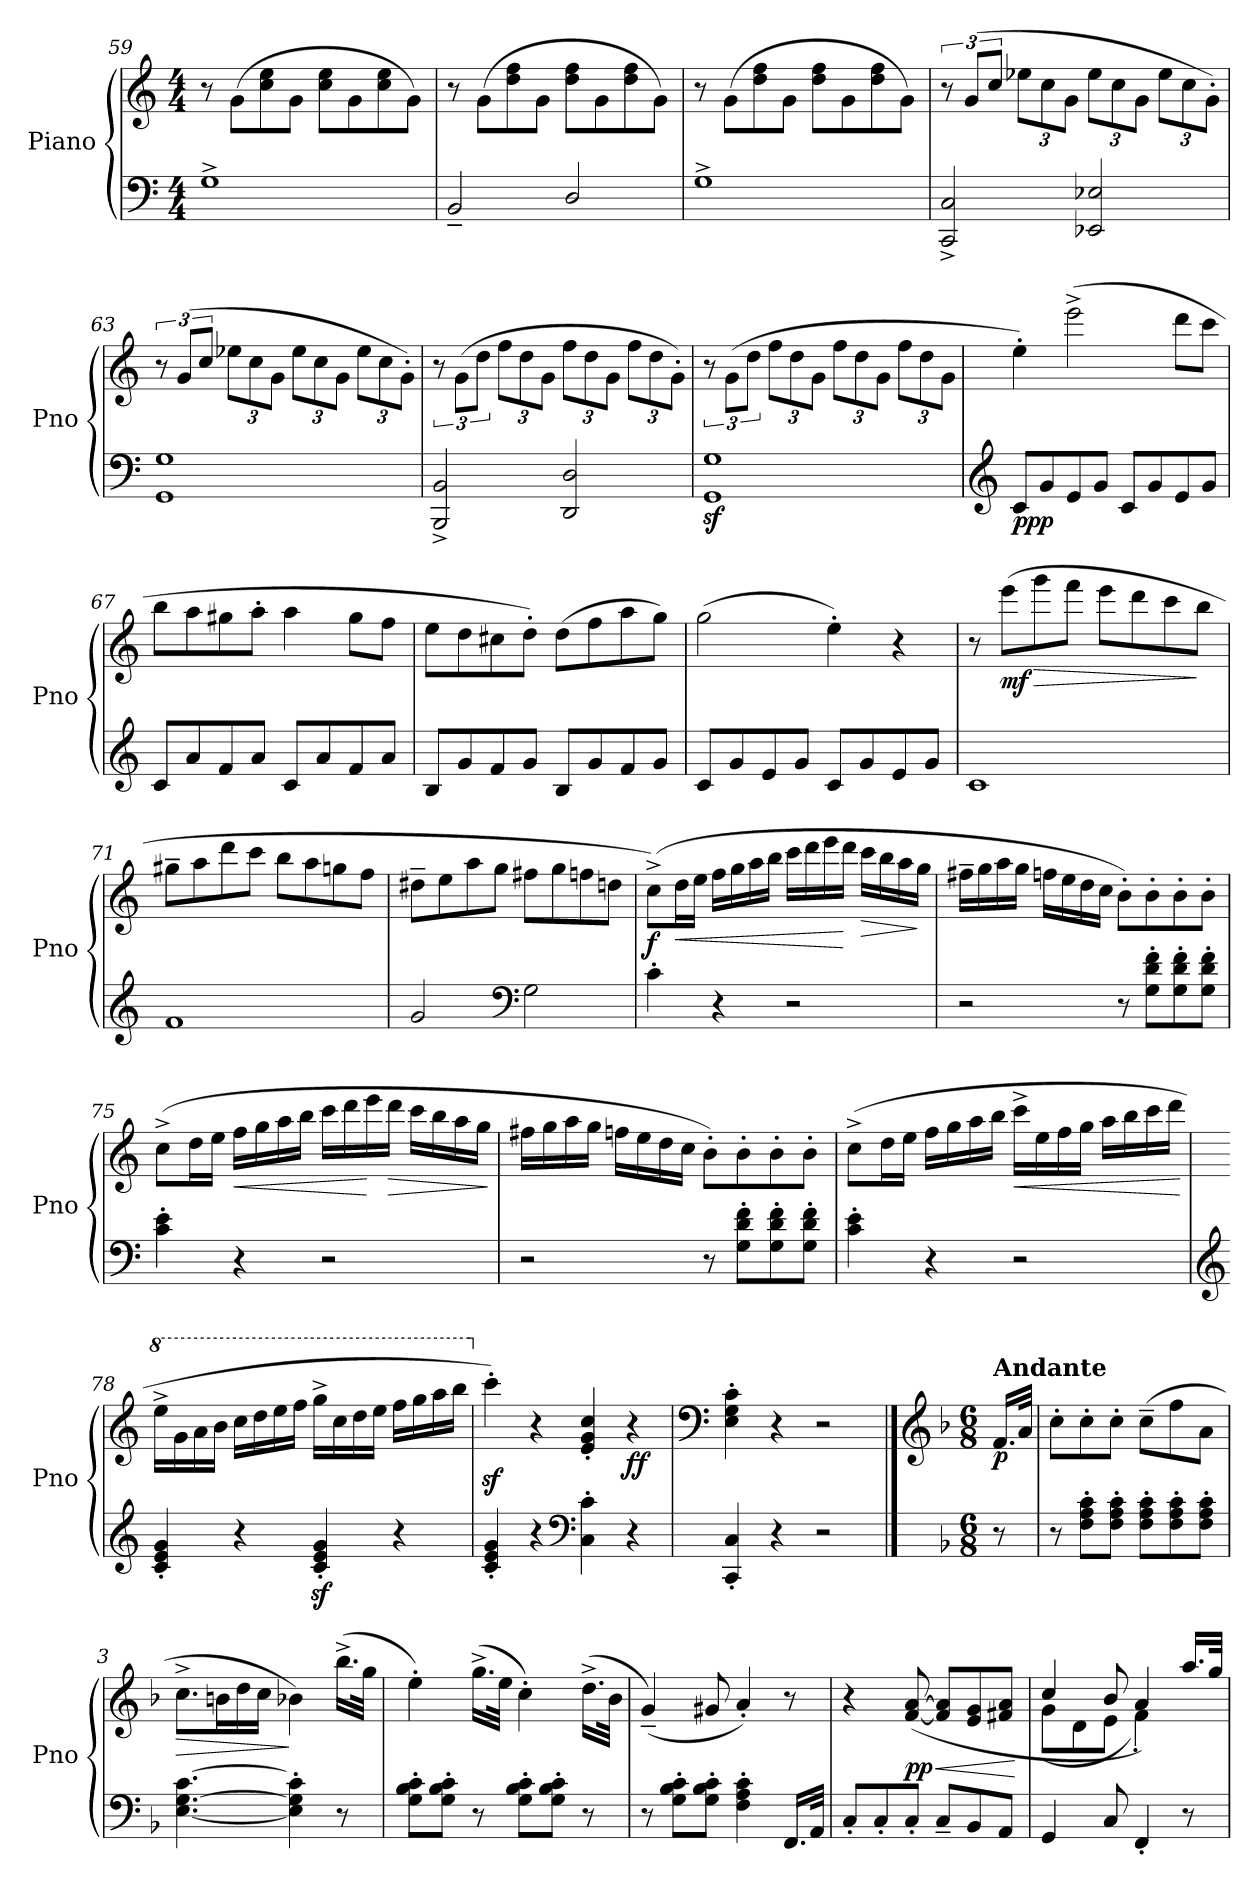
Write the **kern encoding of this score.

**kern	**kern	**dynam
*part1	*part1	*part1
*staff2	*staff1	*staff1/2
*I"Piano	*	*
*I'Pno	*	*
!!LO:LB:g=z
*clefF4	*clefG2	*
*k[]	*k[]	*
*M4/4	*M4/4	*
=59	=59	=59
1G^	8r	.
.	(>8g\L	.
.	8cc\ 8ee\	.
.	8g\J	.
.	8cc\ 8ee\L	.
.	8g\	.
.	8cc\ 8ee\	.
.	8g\J)	.
=60	=60	=60
2BB~/	8r	.
.	(>8g\L	.
.	8dd\ 8ff\	.
.	8g\J	.
2D/	8dd\ 8ff\L	.
.	8g\	.
.	8dd\ 8ff\	.
.	8g\J)	.
=61	=61	=61
1G^	8r	.
.	(>8g\L	.
.	8dd\ 8ff\	.
.	8g\J	.
.	8dd\ 8ff\L	.
.	8g\	.
.	8dd\ 8ff\	.
.	8g\J)	.
=62	=62	=62
!	!	!LO:DY:b=2
!	!	!LO:DY:n=1:b
2CC/^ 2C/^	12r	mf p
.	(>12g/L	.
.	12cc/J	.
*	*Xbrackettup	*
.	12ee-X\L	.
.	12cc\	.
.	12g\J	.
2EE-X/ 2E-X/	12ee-\L	.
.	12cc\	.
.	12g\J	.
.	12ee-\L	.
.	12cc\	.
.	12g'\J)	.
=63	=63	=63
*	*brackettup	*
1GG 1G	12r	.
.	(>12g/L	.
.	12cc/J	.
*	*Xbrackettup	*
.	12ee-X\L	.
.	12cc\	.
.	12g\J	.
.	12ee-\L	.
.	12cc\	.
.	12g\J	.
.	12ee-\L	.
.	12cc\	.
.	12g'\J)	.
!!LO:PB:g=z
=64	=64	=64
*	*brackettup	*
2BBB/^ 2BB/^	12r	.
.	(>12g\L	.
.	12dd\J	.
*	*Xbrackettup	*
.	12ff\L	.
.	12dd\	.
.	12g\J	.
2DD/ 2D/	12ff\L	.
.	12dd\	.
.	12g\J	.
.	12ff\L	.
.	12dd\	.
.	12g'\J)	.
=65	=65	=65
*	*brackettup	*
1GGz< 1Gz<	12r	.
.	(>12g\L	.
.	12dd\J	.
*	*Xbrackettup	*
.	12ff\L	.
.	12dd\	.
.	12g\J	.
.	12ff\L	.
.	12dd\	.
.	12g\J	.
.	12ff\L	.
.	12dd\	.
.	12g\J	.
=66	=66	=66
*clefG2	*	*
!	!	!LO:DY:b=2
!	!	!LO:DY:n=1:b
8c/L	4ee'\)	pp p
8g/	.	.
8e/	(>2eee^\	.
8g/J	.	.
8c/L	.	.
8g/	.	.
8e/	8ddd\L	.
8g/J	8ccc\J	.
=67	=67	=67
8c/L	8bb\L	.
8a/	8aa\	.
8f/	8gg#X\	.
8a/J	8aa'\J	.
8c/L	4aa\	.
8a/	.	.
8f/	8gg#\L	.
8a/J	8ff\J	.
=68	=68	=68
8B/L	8ee\L	.
8g/	8dd\	.
8f/	8cc#X\	.
8g/J	8dd'\J)	.
8B/L	(>8dd\L	.
8g/	8ff\	.
8f/	8aa\	.
8g/J	8gg\J)	.
=69	=69	=69
8c/L	(>2gg\	.
8g/	.	.
8e/	.	.
8g/J	.	.
8c/L	4ee'\)	.
8g/	.	.
8e/	4r	.
8g/J	.	.
!!LO:LB:g=z
=70	=70	=70
1c	8r	.
!	!	!LO:DY:b
.	(>8eee\L	mf
!	!	!LO:HP:b
.	8ggg\	>
.	8fff\J	.
.	8eee\L	.
.	8ddd\	.
.	8ccc\	.
.	8bb\J	]
=71	=71	=71
1f	8gg#X~\L	.
.	8aa\	.
.	8ddd\	.
.	8ccc\J	.
.	8bb\L	.
.	8aa\	.
.	8ggn\	.
.	8ff\J	.
=72	=72	=72
2g/	8dd#X~\L	.
.	8ee\	.
.	8aa\	.
.	8gg\J	.
*clefF4	*	*
2G\	8ff#X\L	.
.	8gg\	.
.	8ffn\	.
.	8ddn\J	.
=73	=73	=73
!	!	!LO:DY:b
4c'\	(>8cc^\L)	f
!	!	!LO:HP:b
.	16dd\L	<
.	16ee\JJ	.
4r	16ff\LL	.
.	16gg\	.
.	16aa\	.
.	16bb\JJ	.
2r	16ccc\LL	.
.	16ddd\	.
.	16eee\	.
.	16ddd\JJ	[
!	!	!LO:HP:b
.	16ccc\LL	>
.	16bb\	.
.	16aa\	.
.	16gg\JJ	]
!!LO:LB:g=z
=74	=74	=74
2r	16ff#X~\LL	.
.	16gg\	.
.	16aa\	.
.	16gg\JJ	.
.	16ffn\LL	.
.	16ee\	.
.	16dd\	.
.	16cc\JJ	.
8r	8b'\L)	.
8G\' 8d\' 8f\'L	8b'\	.
8G\' 8d\' 8f\'	8b'\	.
8G\' 8d\' 8f\'J	8b'\J	.
=75	=75	=75
4c\' 4e\'	(>8cc^\L	.
.	16dd\L	.
.	16ee\JJ	.
!	!	!LO:HP:b
4r	16ff\LL	<
.	16gg\	.
.	16aa\	.
.	16bb\JJ	.
2r	16ccc\LL	.
.	16ddd\	.
.	16eee\	[
!	!	!LO:HP:b
.	16ddd\JJ	>
.	16ccc\LL	.
.	16bb\	.
.	16aa\	.
.	16gg\JJ	.
.	.	]
=76	=76	=76
2r	16ff#X\LL	.
.	16gg\	.
.	16aa\	.
.	16gg\JJ	.
.	16ffn\LL	.
.	16ee\	.
.	16dd\	.
.	16cc\JJ	.
8r	8b'\L)	.
8G\' 8d\' 8f\'L	8b'\	.
8G\' 8d\' 8f\'	8b'\	.
8G\' 8d\' 8f\'J	8b'\J	.
!!LO:LB:g=z
=77	=77	=77
4c\' 4e\'	(>8cc^\L	.
.	16dd\L	.
.	16ee\JJ	.
4r	16ff\LL	.
.	16gg\	.
.	16aa\	.
.	16bb\JJ	.
!	!	!LO:HP:b
2r	16ccc^\LL	<
.	16ee\	.
.	16ff\	.
.	16gg\JJ	.
.	16aa\LL	.
.	16bb\	.
.	16ccc\	.
.	16ddd\JJ	.
.	.	[
=78	=78	=78
*clefG2	*	*
*	*8va	*
4c/' 4e/' 4g/'	16eee^\LL	.
.	16gg\	.
.	16aa\	.
.	16bb\JJ	.
4r	16ccc\LL	.
.	16ddd\	.
.	16eee\	.
.	16fff\JJ	.
4c/z<' 4e/z<' 4g/z<'	16ggg^\LL	.
.	16ccc\	.
.	16ddd\	.
.	16eee\JJ	.
4r	16fff\LL	.
.	16ggg\	.
.	16aaa\	.
.	16bbb\JJ	.
=79	=79	=79
*	*X8va	*
4c/' 4e/' 4g/'	4cccz<'\)	.
4r	4r	.
*clefF4	*	*
4C\' 4c\'	4e/' 4g/' 4cc/'	.
!	!	!LO:DY:b
4r	4r	ff
=80	=80	=80
*	*clefF4	*
4CC/' 4C/'	4E\' 4G\' 4c\'	.
4r	4r	.
2r	2r	.
!!LO:LB:g=z
==1	==1	==1
*	*clefG2	*
*k[b-]	*k[b-]	*
*M6/8	*M6/8	*
*	*MM52	*
!	!LO:TX:a:B:t=Andante	!
!	!	!LO:DY:b
8r	16.f/LL	p
.	32a/JJk	.
=2	=2	=2
8r	8cc'\L	.
8F\' 8A\' 8c\'L	8cc'\	.
8F\' 8A\' 8c\'J	8cc'\J	.
8F\' 8A\' 8c\'L	(>8cc~\L	.
8F\' 8A\' 8c\'	8ff\	.
8F\' 8A\' 8c\'J	8a\J	.
=3	=3	=3
!	!	!LO:HP:b
[4.E\ [4.G\ [4.c\	8.cc^\L	>
.	16bn\L	.
.	16dd\	.
.	16cc\JJ	.
4E\]' 4G\]' 4c\]'	4b-X\)	]
8r	(>16.bb-^\LL	.
.	32gg\JJk	.
=4	=4	=4
8G\' 8B-\' 8c\'L	4ee'\)	.
8G\' 8B-\' 8c\'J	.	.
8r	(>16.gg^\LL	.
.	32ee\JJk	.
8G\' 8B-\' 8c\'L	4cc'\)	.
8G\' 8B-\' 8c\'J	.	.
8r	(>16.dd^\LL	.
.	32b-\JJk	.
=5	=5	=5
8r	(<4g~/)	.
8G\' 8B-\' 8c\'L	.	.
8G\' 8B-\' 8c\'J	8g#X/	.
4F\' 4A\' 4c\'	4a'/)	.
16.FF/LL	8r	.
32AA/JJk	.	.
=6	=6	=6
8C'/L	4r	.
8C'/	.	.
!	!	!LO:HP:b
!	!	!LO:DY:n=1:b
8C'/J	(>[8f/ [8a/	< pp
8C~/L	8f/] 8a/]L	.
8BB-/	8e/ 8g/	.
8AA/J	8f#X/ 8a/J	.
.	.	[
=7	=7	=7
*	*^	*
4GG/	4cc/	(<8g\L	.
.	.	8d\	.
8C/	8b-/	8e\J	.
4FF'/	4a/)	4f'\)	.
8r	16.aa/LL	8ryy	.
.	32gg/JJk	.	.
*	*v	*v	*
=	=	=
*-	*-	*-
